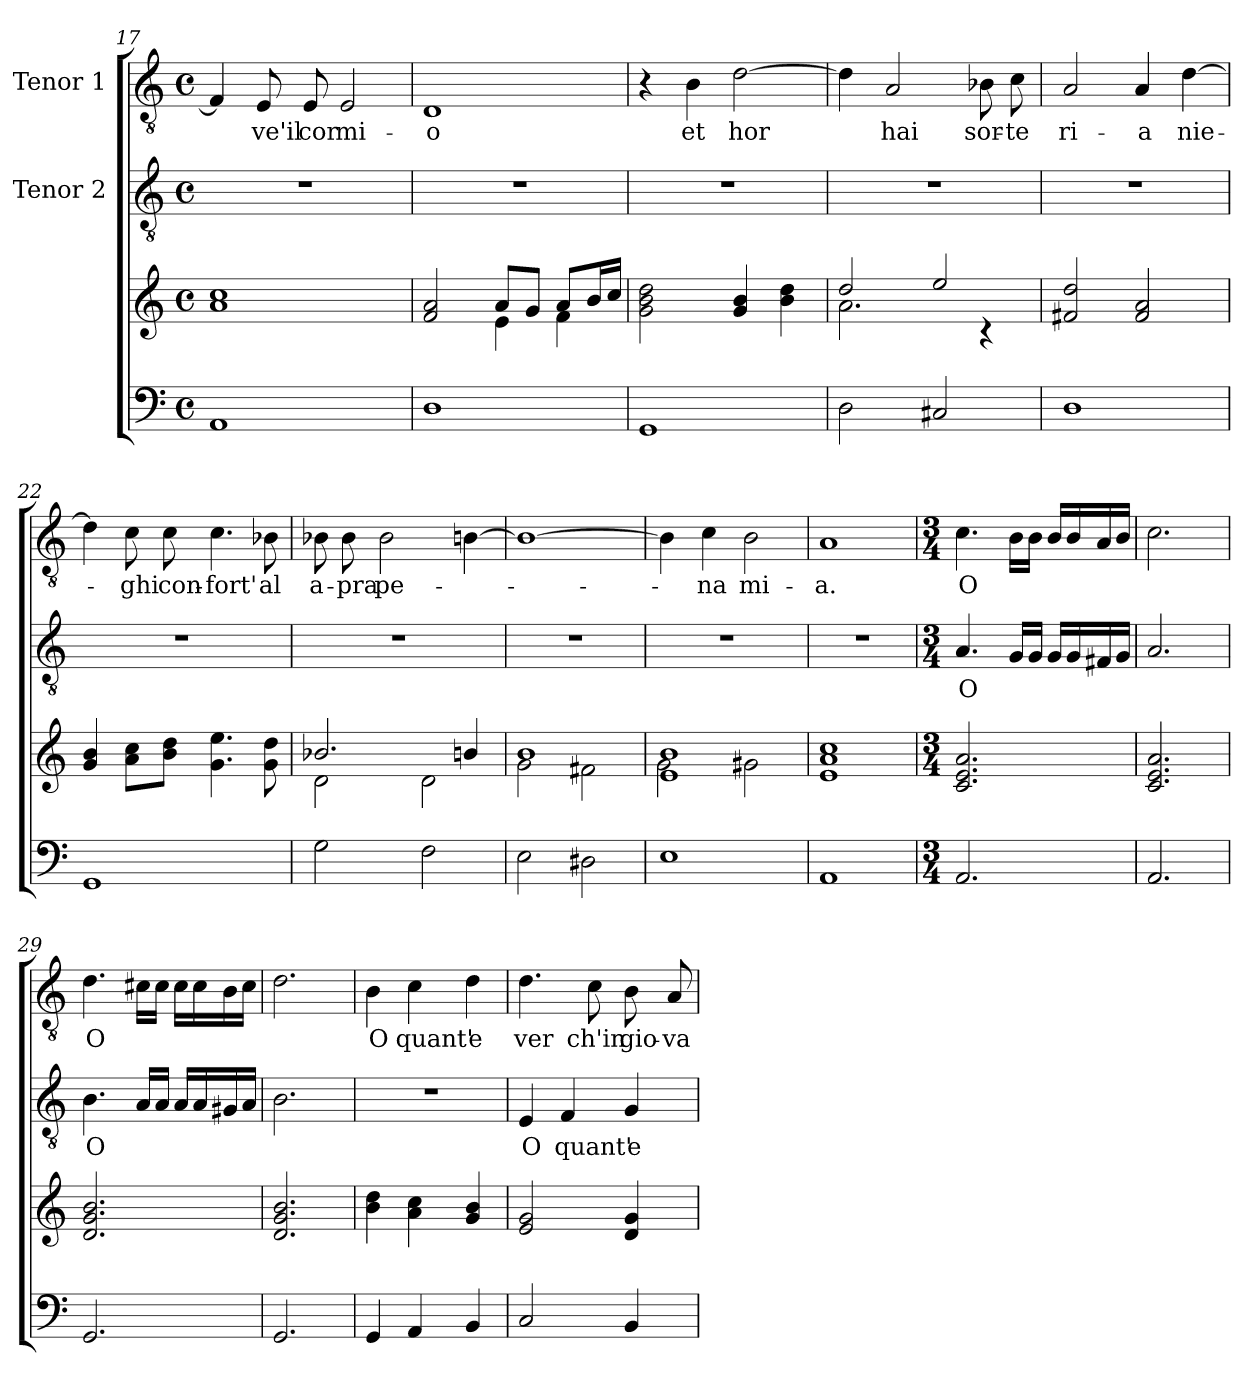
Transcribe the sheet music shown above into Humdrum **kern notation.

**kern	**kern	**kern	**text	**kern	**text
*part3	*part3	*part2	*part2	*part1	*part1
*staff4	*staff3	*staff2	*staff2	*staff1	*staff1
*	*	*I"Tenor 2	*	*I"Tenor 1	*
!!LO:PB:g=z
*clefF4	*clefG2	*clefGv2	*	*clefGv2	*
*k[]	*k[]	*k[]	*	*k[]	*
*C:	*C:	*C:	*	*C:	*
*M4/4	*M4/4	*M4/4	*	*M4/4	*
*met(c)	*met(c)	*met(c)	*	*met(c)	*
=17	=17	=17	=17	=17	=17
1AA	1a 1cc	1r	.	4F/]	.
.	.	.	.	8E/	-ve'il
.	.	.	.	8E/	cor
.	.	.	.	2E/	mi-
=18	=18	=18	=18	=18	=18
*	*^	*	*	*	*
1D	2f/ 2a/	2ryy	1r	.	1D	-o
.	8a/L	4e\	.	.	.	.
.	8g/J	.	.	.	.	.
.	8a/L	4f\	.	.	.	.
.	16b/L	.	.	.	.	.
.	16cc/JJ	.	.	.	.	.
*	*v	*v	*	*	*	*
=19	=19	=19	=19	=19	=19
1GG	2g\ 2b\ 2dd\	1r	.	4r	.
.	.	.	.	4B\	et
.	4g/ 4b/	.	.	[2d\	hor
.	4b\ 4dd\	.	.	.	.
=20	=20	=20	=20	=20	=20
*	*^	*	*	*	*
2D\	2dd/	2.a\	1r	.	4d\]	.
.	.	.	.	.	2A/	hai
2C#X/	2ee/	.	.	.	.	.
.	.	4rc	.	.	8B-X\	sor-
.	.	.	.	.	8c\	-te
*	*v	*v	*	*	*	*
=21	=21	=21	=21	=21	=21
1D	2f#X/ 2dd/	1r	.	2A/	ri-
.	2f#/ 2a/	.	.	4A/	-a
.	.	.	.	[4d\	nie-
=22	=22	=22	=22	=22	=22
1GG	4g/ 4b/	1r	.	4d\]	.
.	8a\ 8cc\L	.	.	8c\	-ghi
.	8b\ 8dd\J	.	.	8c\	con-
.	4.g\ 4.ee\	.	.	4.c\	-fort'
.	8g\ 8dd\	.	.	8B-X\	al
!!LO:LB:g=z
=23	=23	=23	=23	=23	=23
*	*^	*	*	*	*
2G\	2.b-X/	2d\	1r	.	8B-X\	a-
.	.	.	.	.	8B-\	-pra
.	.	.	.	.	2B-\	pe-
2F\	.	2d\	.	.	.	.
.	4bn/	.	.	.	[4Bn\	.
=24	=24	=24	=24	=24	=24	=24
2E\	1b	2g\	1r	.	1B_	.
2D#X\	.	2f#X\	.	.	.	.
=25	=25	=25	=25	=25	=25	=25
1E	1e 1b	2g\	1r	.	4B\]	.
.	.	.	.	.	4c\	-na
.	.	2g#X\	.	.	2B\	mi-
*	*v	*v	*	*	*	*
=26	=26	=26	=26	=26	=26
1AA	1e 1a 1cc	1r	.	1A	-a.
=27	=27	=27	=27	=27	=27
*M3/4	*M3/4	*M3/4	*	*M3/4	*
2.AA/	2.c/ 2.e/ 2.a/	4.A/	O	4.c\	O
.	.	16G/LL	.	16B\LL	.
.	.	16G/JJ	.	16B\JJ	.
.	.	16G/LL	.	16B/LL	.
.	.	16G/	.	16B/	.
.	.	16F#X/	.	16A/	.
.	.	16G/JJ	.	16B/JJ	.
=28	=28	=28	=28	=28	=28
2.AA/	2.c/ 2.e/ 2.a/	2.A/	.	2.c\	.
!!LO:LB:g=z
=29	=29	=29	=29	=29	=29
2.GG/	2.d/ 2.g/ 2.b/	4.B\	O	4.d\	O
.	.	16A/LL	.	16c#X\LL	.
.	.	16A/JJ	.	16c#\JJ	.
.	.	16A/LL	.	16c#\LL	.
.	.	16A/	.	16c#\	.
.	.	16G#X/	.	16B\	.
.	.	16A/JJ	.	16c#\JJ	.
=30	=30	=30	=30	=30	=30
2.GG/	2.d/ 2.g/ 2.b/	2.B\	.	2.d\	.
=31	=31	=31	=31	=31	=31
4GG/	4b\ 4dd\	2.r	.	4B\	O
4AA/	4a\ 4cc\	.	.	4c\	quant'
4BB/	4g/ 4b/	.	.	4d\	e
=32	=32	=32	=32	=32	=32
2C/	2e/ 2g/	4E/	O	4.d\	ver
.	.	4F/	quant'	.	.
.	.	.	.	8c\	ch'in
4BB/	4d/ 4g/	4G/	e	8B\	gio-
.	.	.	.	8A/	-va-
=	=	=	=	=	=
*-	*-	*-	*-	*-	*-
